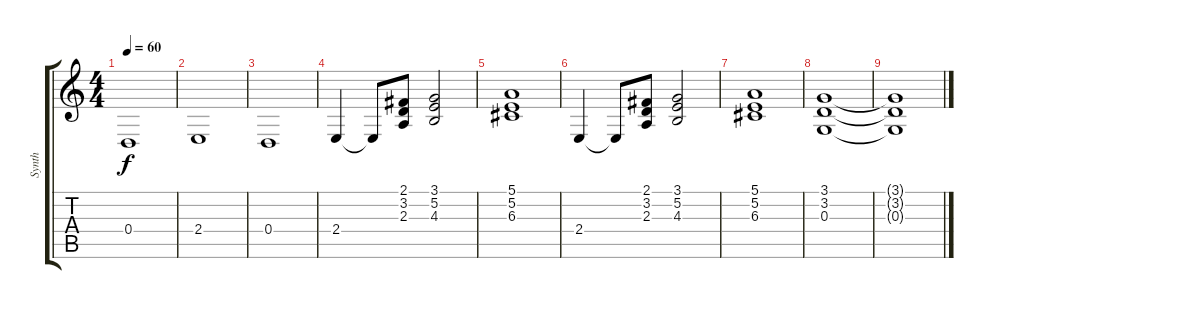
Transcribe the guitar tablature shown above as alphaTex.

\track ("Synth" "Synth") {instrument frenchhorn}
\staff {score tabs}
\tuning (E4 B3 G3 D3 A2 E2) {hide}
\ts (4 4)
\tempo 60
\clef g2
\ks c
0.4.1{dy f} |
2.4.1 |
0.4.1 |
2.4.4{volume 6} 2.4{t}.8 (2.1 3.2 2.3).8 (3.1 5.2 4.3).2 |
(5.1 5.2 6.3).1 |
2.4.4{volume 5} 2.4{t}.8 (2.1 3.2 2.3).8 (3.1 5.2 4.3).2 |
(5.1 5.2 6.3).1 |
(3.1 3.2 0.3).1{volume 4} |
(3.1{t} 3.2{t} 0.3{t}).1
